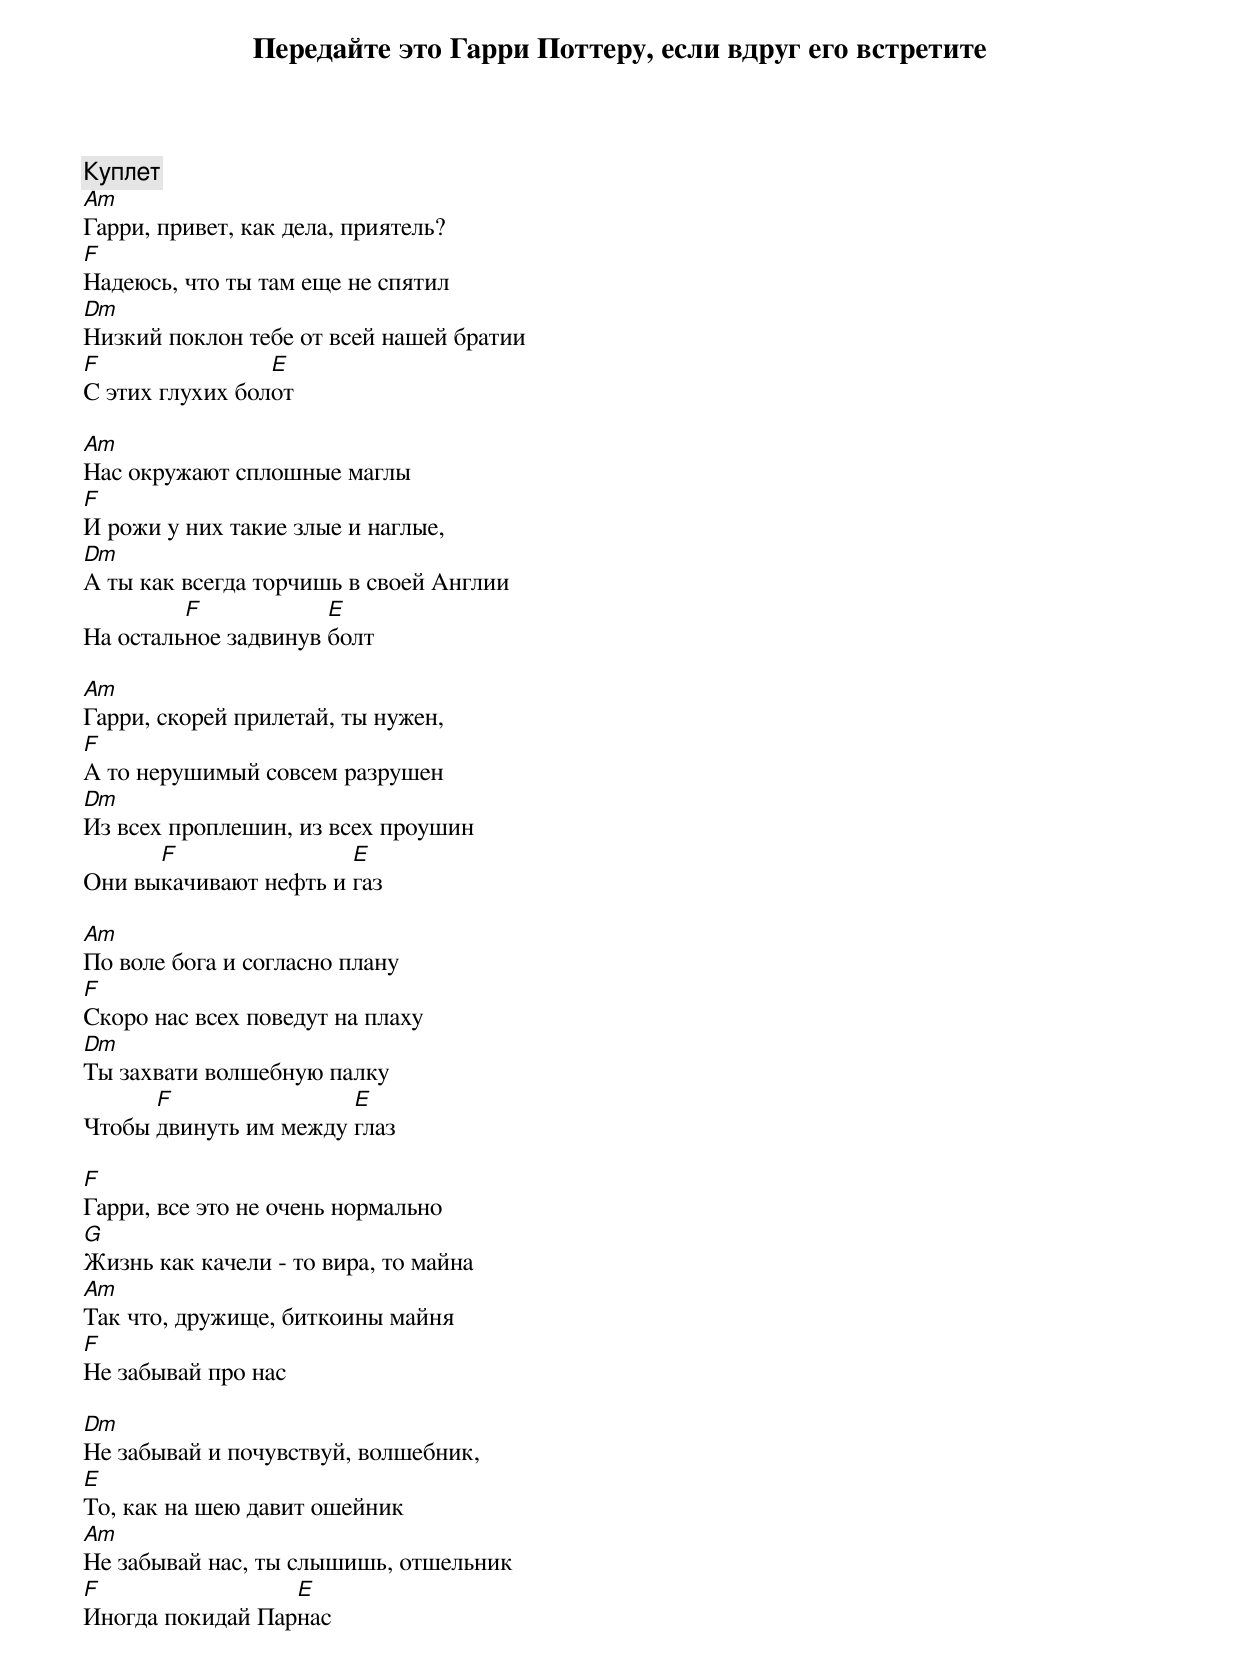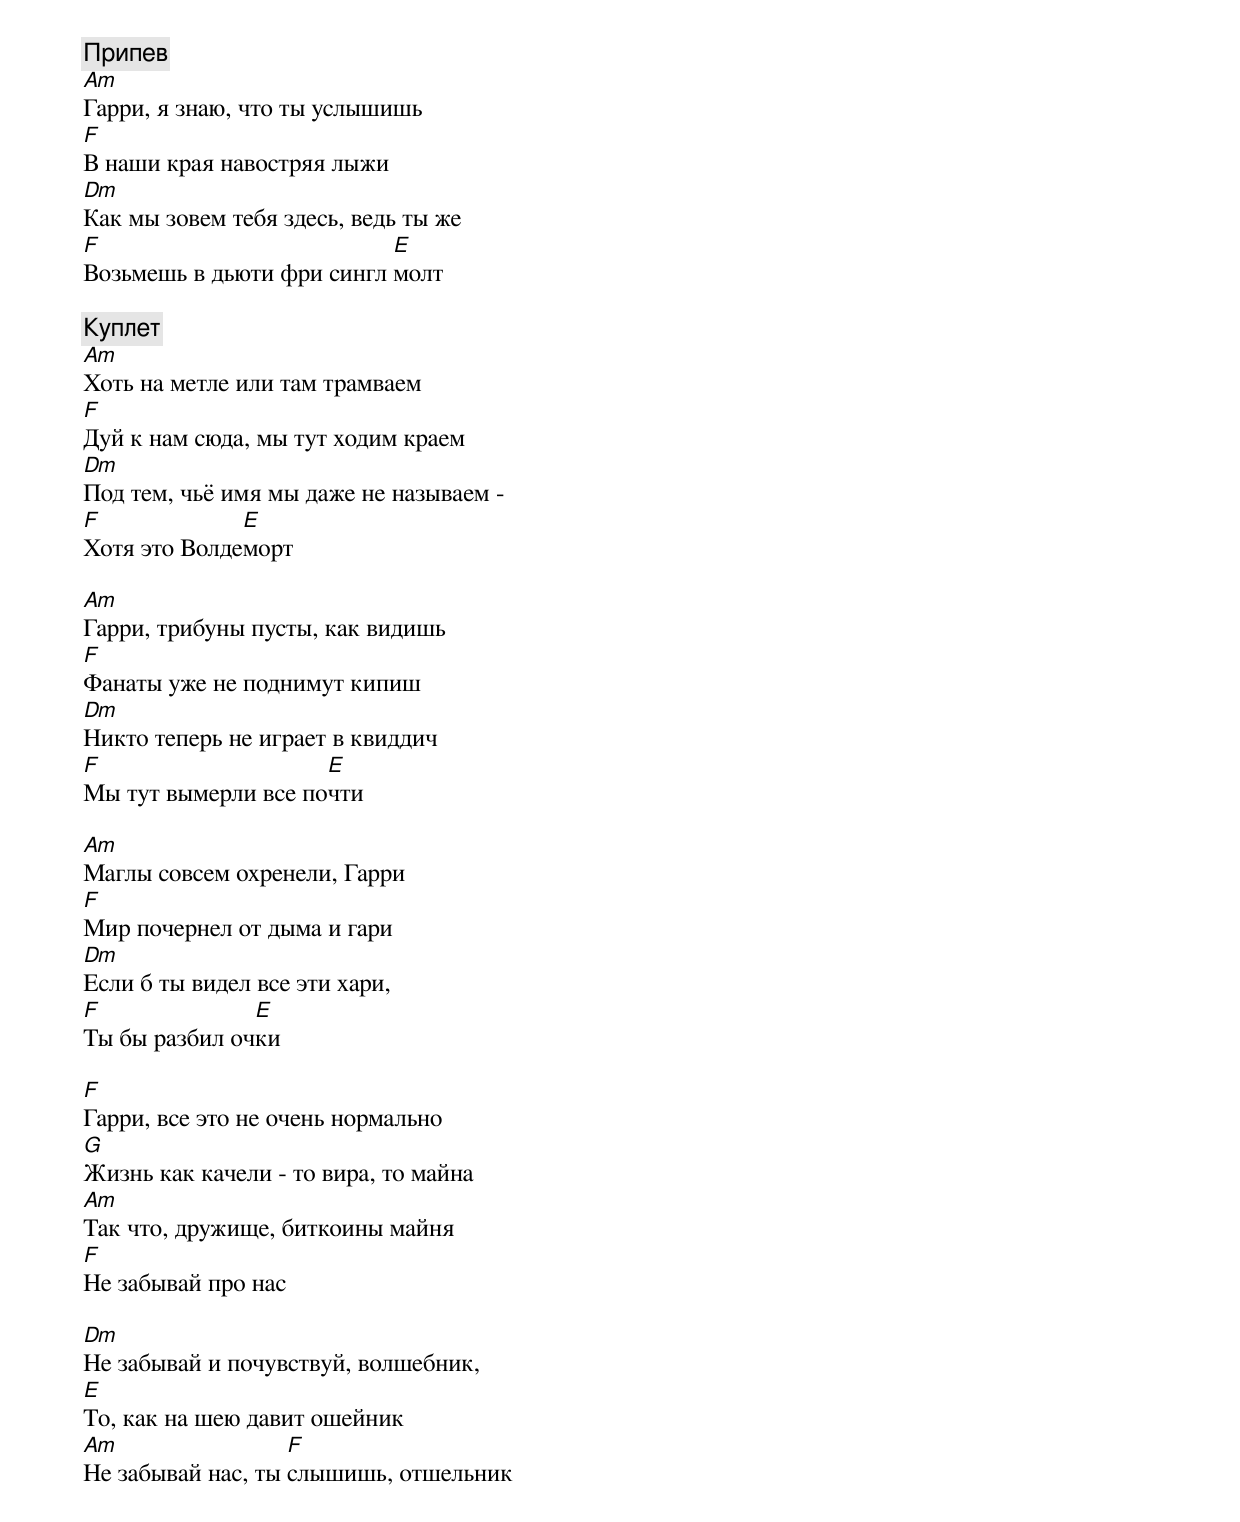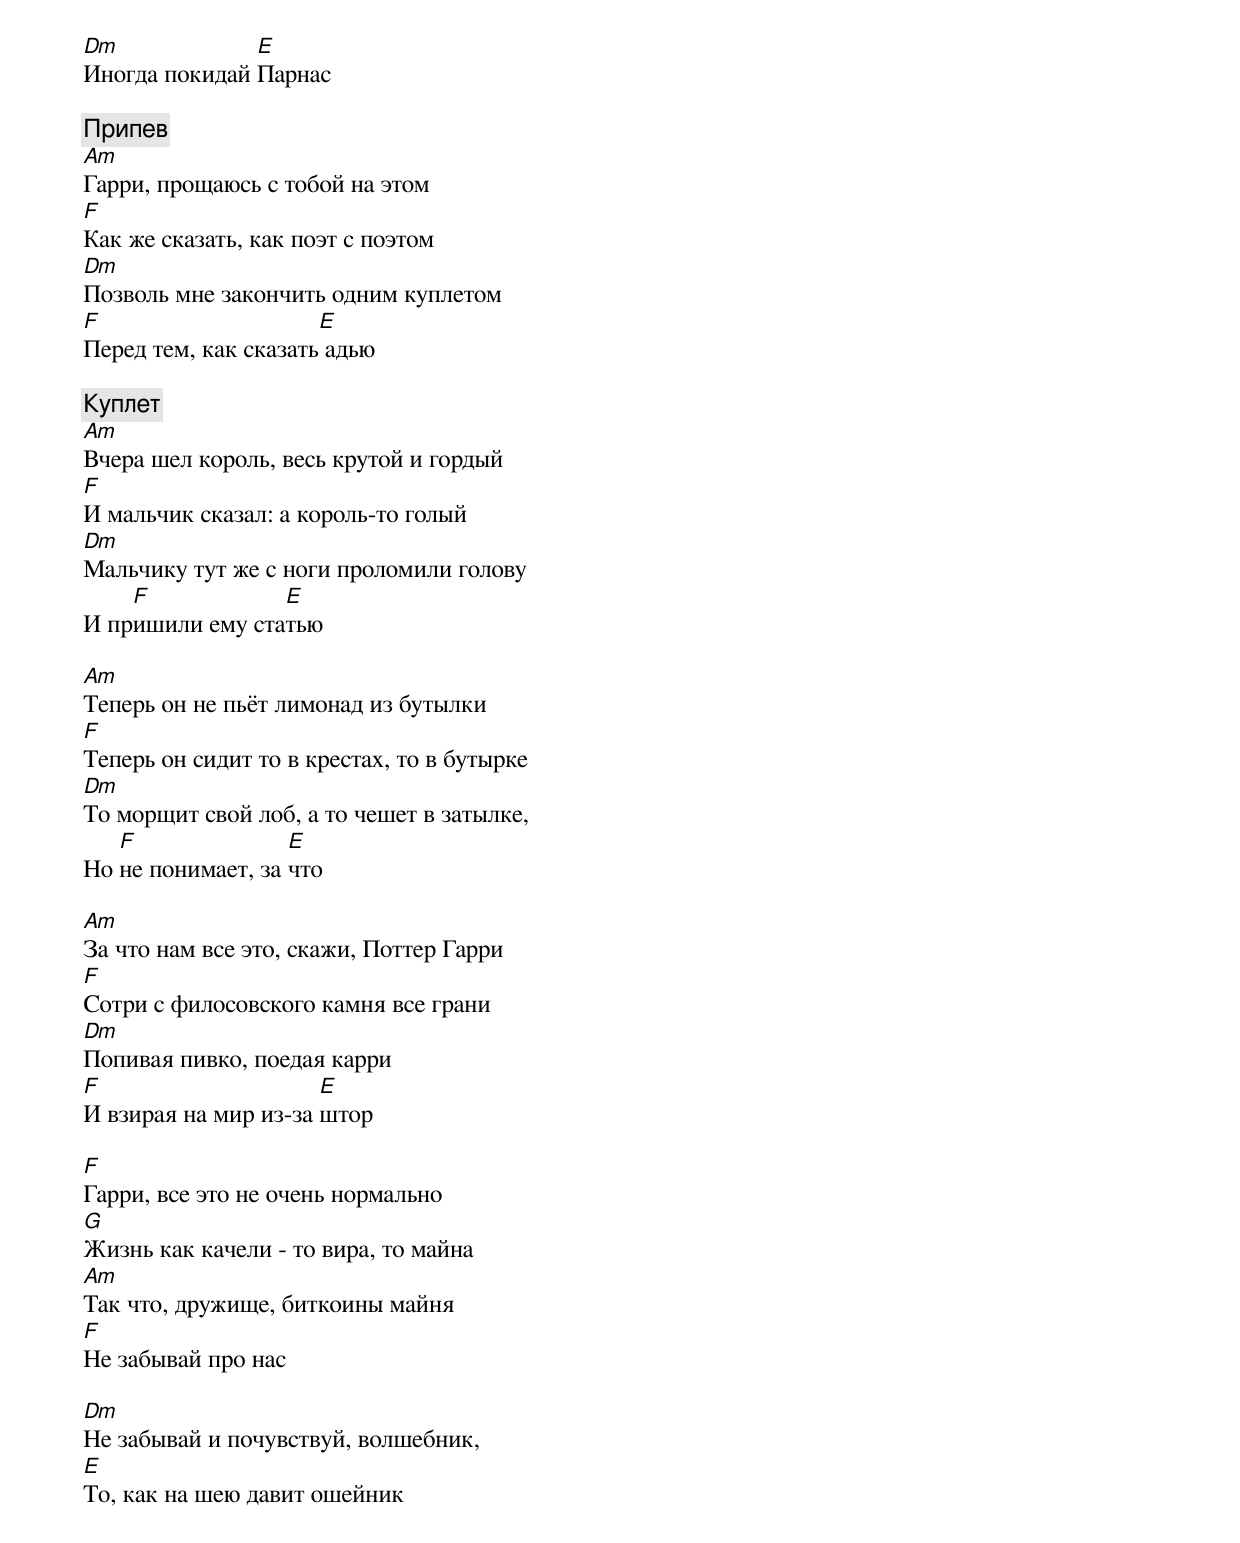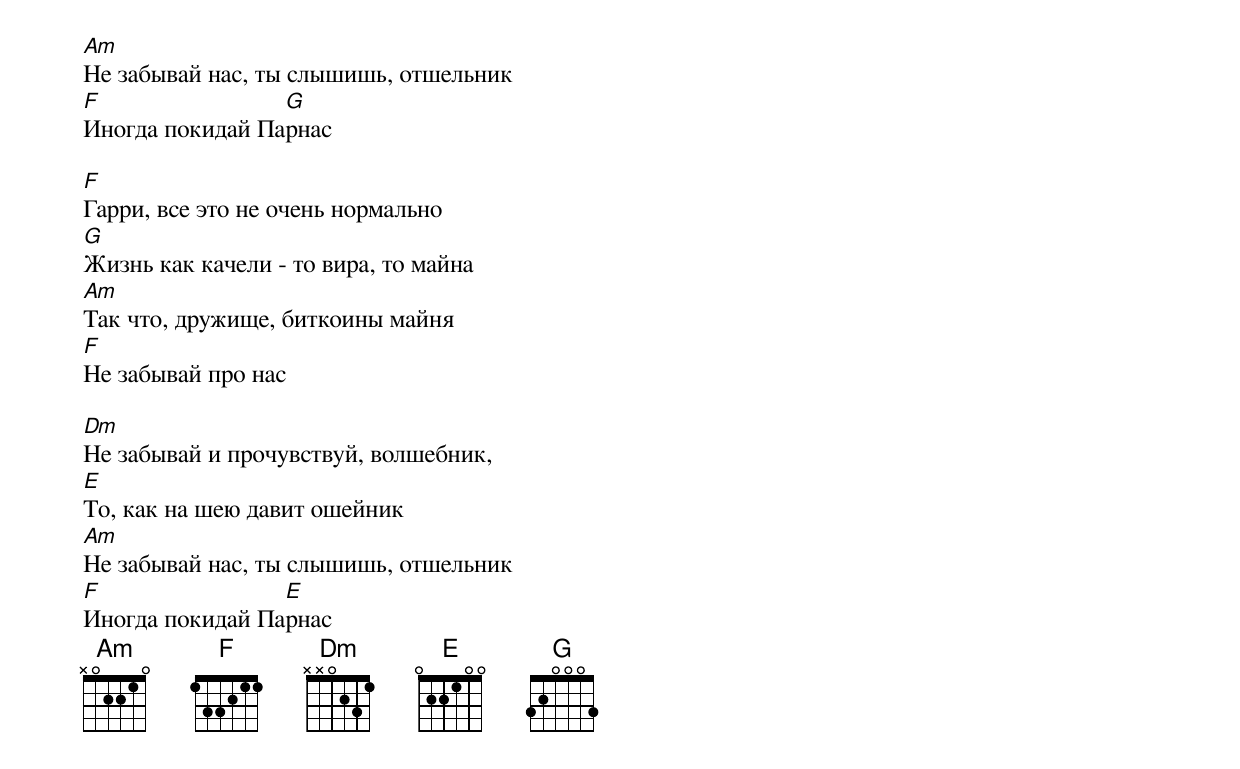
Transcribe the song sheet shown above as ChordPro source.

{title: Передайте это Гарри Поттеру, если вдруг его встретите}
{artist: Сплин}

{c: Куплет}
[Am]Гарри, привет, как дела, приятель?
[F]Надеюсь, что ты там еще не спятил
[Dm]Низкий поклон тебе от всей нашей братии
[F]С этих глухих бол[E]от

[Am]Нас окружают сплошные маглы
[F]И рожи у них такие злые и наглые,
[Dm]А ты как всегда торчишь в своей Англии
На осталь[F]ное задвинув [E]болт

[Am]Гарри, скорей прилетай, ты нужен,
[F]А то нерушимый совсем разрушен
[Dm]Из всех проплешин, из всех проушин
Они вы[F]качивают нефть и [E]газ

[Am]По воле бога и согласно плану
[F]Скоро нас всех поведут на плаху
[Dm]Ты захвати волшебную палку
Чтобы [F]двинуть им между [E]глаз

[F]Гарри, все это не очень нормально
[G]Жизнь как качели - то вира, то майна
[Am]Так что, дружище, биткоины майня
[F]Не забывай про нас

[Dm]Не забывай и почувствуй, волшебник,
[E]То, как на шею давит ошейник
[Am]Не забывай нас, ты слышишь, отшельник
[F]Иногда покидай Пар[E]нас

{c: Припев}
[Am]Гарри, я знаю, что ты услышишь
[F]В наши края навостряя лыжи
[Dm]Как мы зовем тебя здесь, ведь ты же
[F]Возьмешь в дьюти фри сингл [E]молт

{c: Куплет}
[Am]Хоть на метле или там трамваем
[F]Дуй к нам сюда, мы тут ходим краем
[Dm]Под тем, чьё имя мы даже не называем -
[F]Хотя это Волде[E]морт

[Am]Гарри, трибуны пусты, как видишь
[F]Фанаты уже не поднимут кипиш
[Dm]Никто теперь не играет в квиддич
[F]Мы тут вымерли все по[E]чти

[Am]Маглы совсем охренели, Гарри
[F]Мир почернел от дыма и гари
[Dm]Если б ты видел все эти хари,
[F]Ты бы разбил оч[E]ки

[F]Гарри, все это не очень нормально
[G]Жизнь как качели - то вира, то майна
[Am]Так что, дружище, биткоины майня
[F]Не забывай про нас

[Dm]Не забывай и почувствуй, волшебник,
[E]То, как на шею давит ошейник
[Am]Не забывай нас, ты [F]слышишь, отшельник
[Dm]Иногда покидай [E]Парнас

{c: Припев}
[Am]Гарри, прощаюсь с тобой на этом
[F]Как же сказать, как поэт с поэтом
[Dm]Позволь мне закончить одним куплетом
[F]Перед тем, как сказать[E] адью

{c: Куплет}
[Am]Вчера шел король, весь крутой и гордый
[F]И мальчик сказал: а король-то голый
[Dm]Мальчику тут же с ноги проломили голову
И пр[F]ишили ему ста[E]тью

[Am]Теперь он не пьёт лимонад из бутылки
[F]Теперь он сидит то в крестах, то в бутырке
[Dm]То морщит свой лоб, а то чешет в затылке,
Но [F]не понимает, за [E]что

[Am]За что нам все это, скажи, Поттер Гарри
[F]Сотри с филосовского камня все грани
[Dm]Попивая пивко, поедая карри
[F]И взирая на мир из-за [E]штор

[F]Гарри, все это не очень нормально
[G]Жизнь как качели - то вира, то майна
[Am]Так что, дружище, биткоины майня
[F]Не забывай про нас

[Dm]Не забывай и почувствуй, волшебник,
[E]То, как на шею давит ошейник
[Am]Не забывай нас, ты слышишь, отшельник
[F]Иногда покидай Па[G]рнас

[F]Гарри, все это не очень нормально
[G]Жизнь как качели - то вира, то майна
[Am]Так что, дружище, биткоины майня
[F]Не забывай про нас

[Dm]Не забывай и прочувствуй, волшебник,
[E]То, как на шею давит ошейник
[Am]Не забывай нас, ты слышишь, отшельник
[F]Иногда покидай Па[E]рнас
